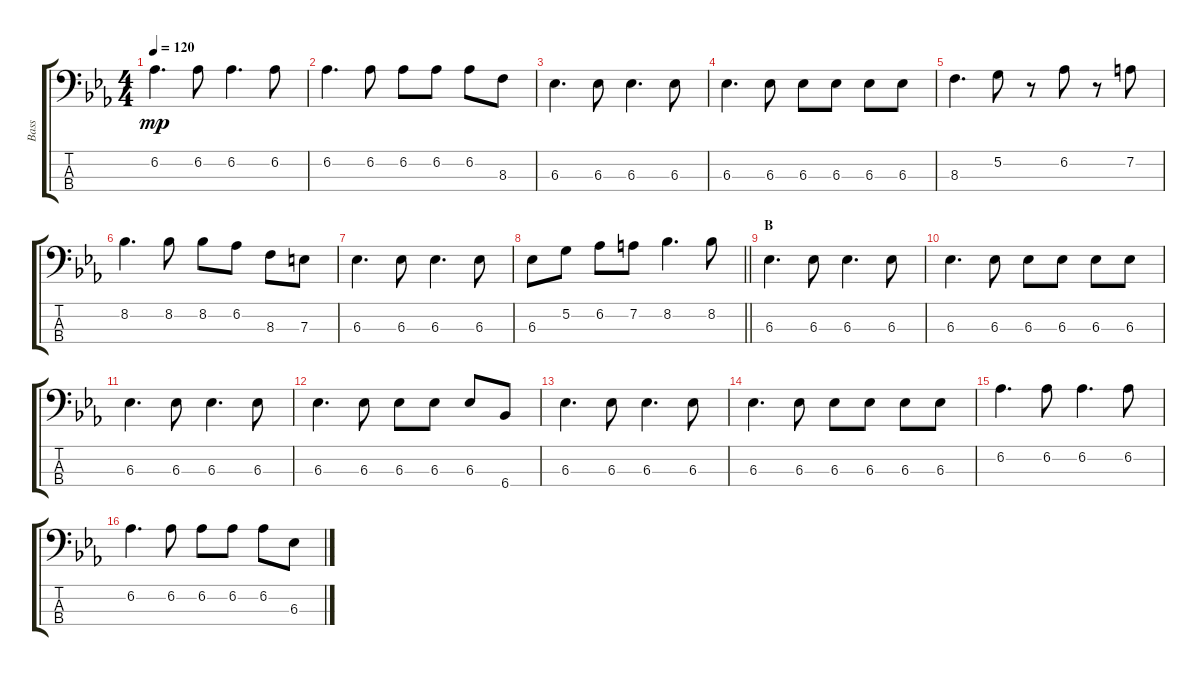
\track ("Bass" "Bass") {instrument electricbasspick}
\staff {score tabs}
\tuning (G2 D2 A1 E1) {hide}
\ts (4 4)
\tempo 120
\clef f4
\ks eb
6.2.4{d dy mp} 6.2.8 6.2.4{d} 6.2.8 |
6.2.4{d} 6.2.8 6.2.8 6.2.8 6.2.8 8.3.8 |
6.3.4{d} 6.3.8 6.3.4{d} 6.3.8 |
6.3.4{d} 6.3.8 6.3.8 6.3.8 6.3.8 6.3.8 |
8.3.4{d} 5.2.8 r.8 6.2.8 r.8 7.2.8 |
8.2.4{d} 8.2.8 8.2.8 6.2.8 8.3.8 7.3.8 |
6.3.4{d} 6.3.8 6.3.4{d} 6.3.8 |
\barLineRight lightlight
6.3.8 5.2.8 6.2.8 7.2.8 8.2.4{d} 8.2.8 |
\section ("" "B")
6.3.4{d} 6.3.8 6.3.4{d} 6.3.8 |
6.3.4{d} 6.3.8 6.3.8 6.3.8 6.3.8 6.3.8 |
6.3.4{d} 6.3.8 6.3.4{d} 6.3.8 |
6.3.4{d} 6.3.8 6.3.8 6.3.8 6.3.8 6.4.8 |
6.3.4{d} 6.3.8 6.3.4{d} 6.3.8 |
6.3.4{d} 6.3.8 6.3.8 6.3.8 6.3.8 6.3.8 |
6.2.4{d} 6.2.8 6.2.4{d} 6.2.8 |
6.2.4{d} 6.2.8 6.2.8 6.2.8 6.2.8 6.3.8
